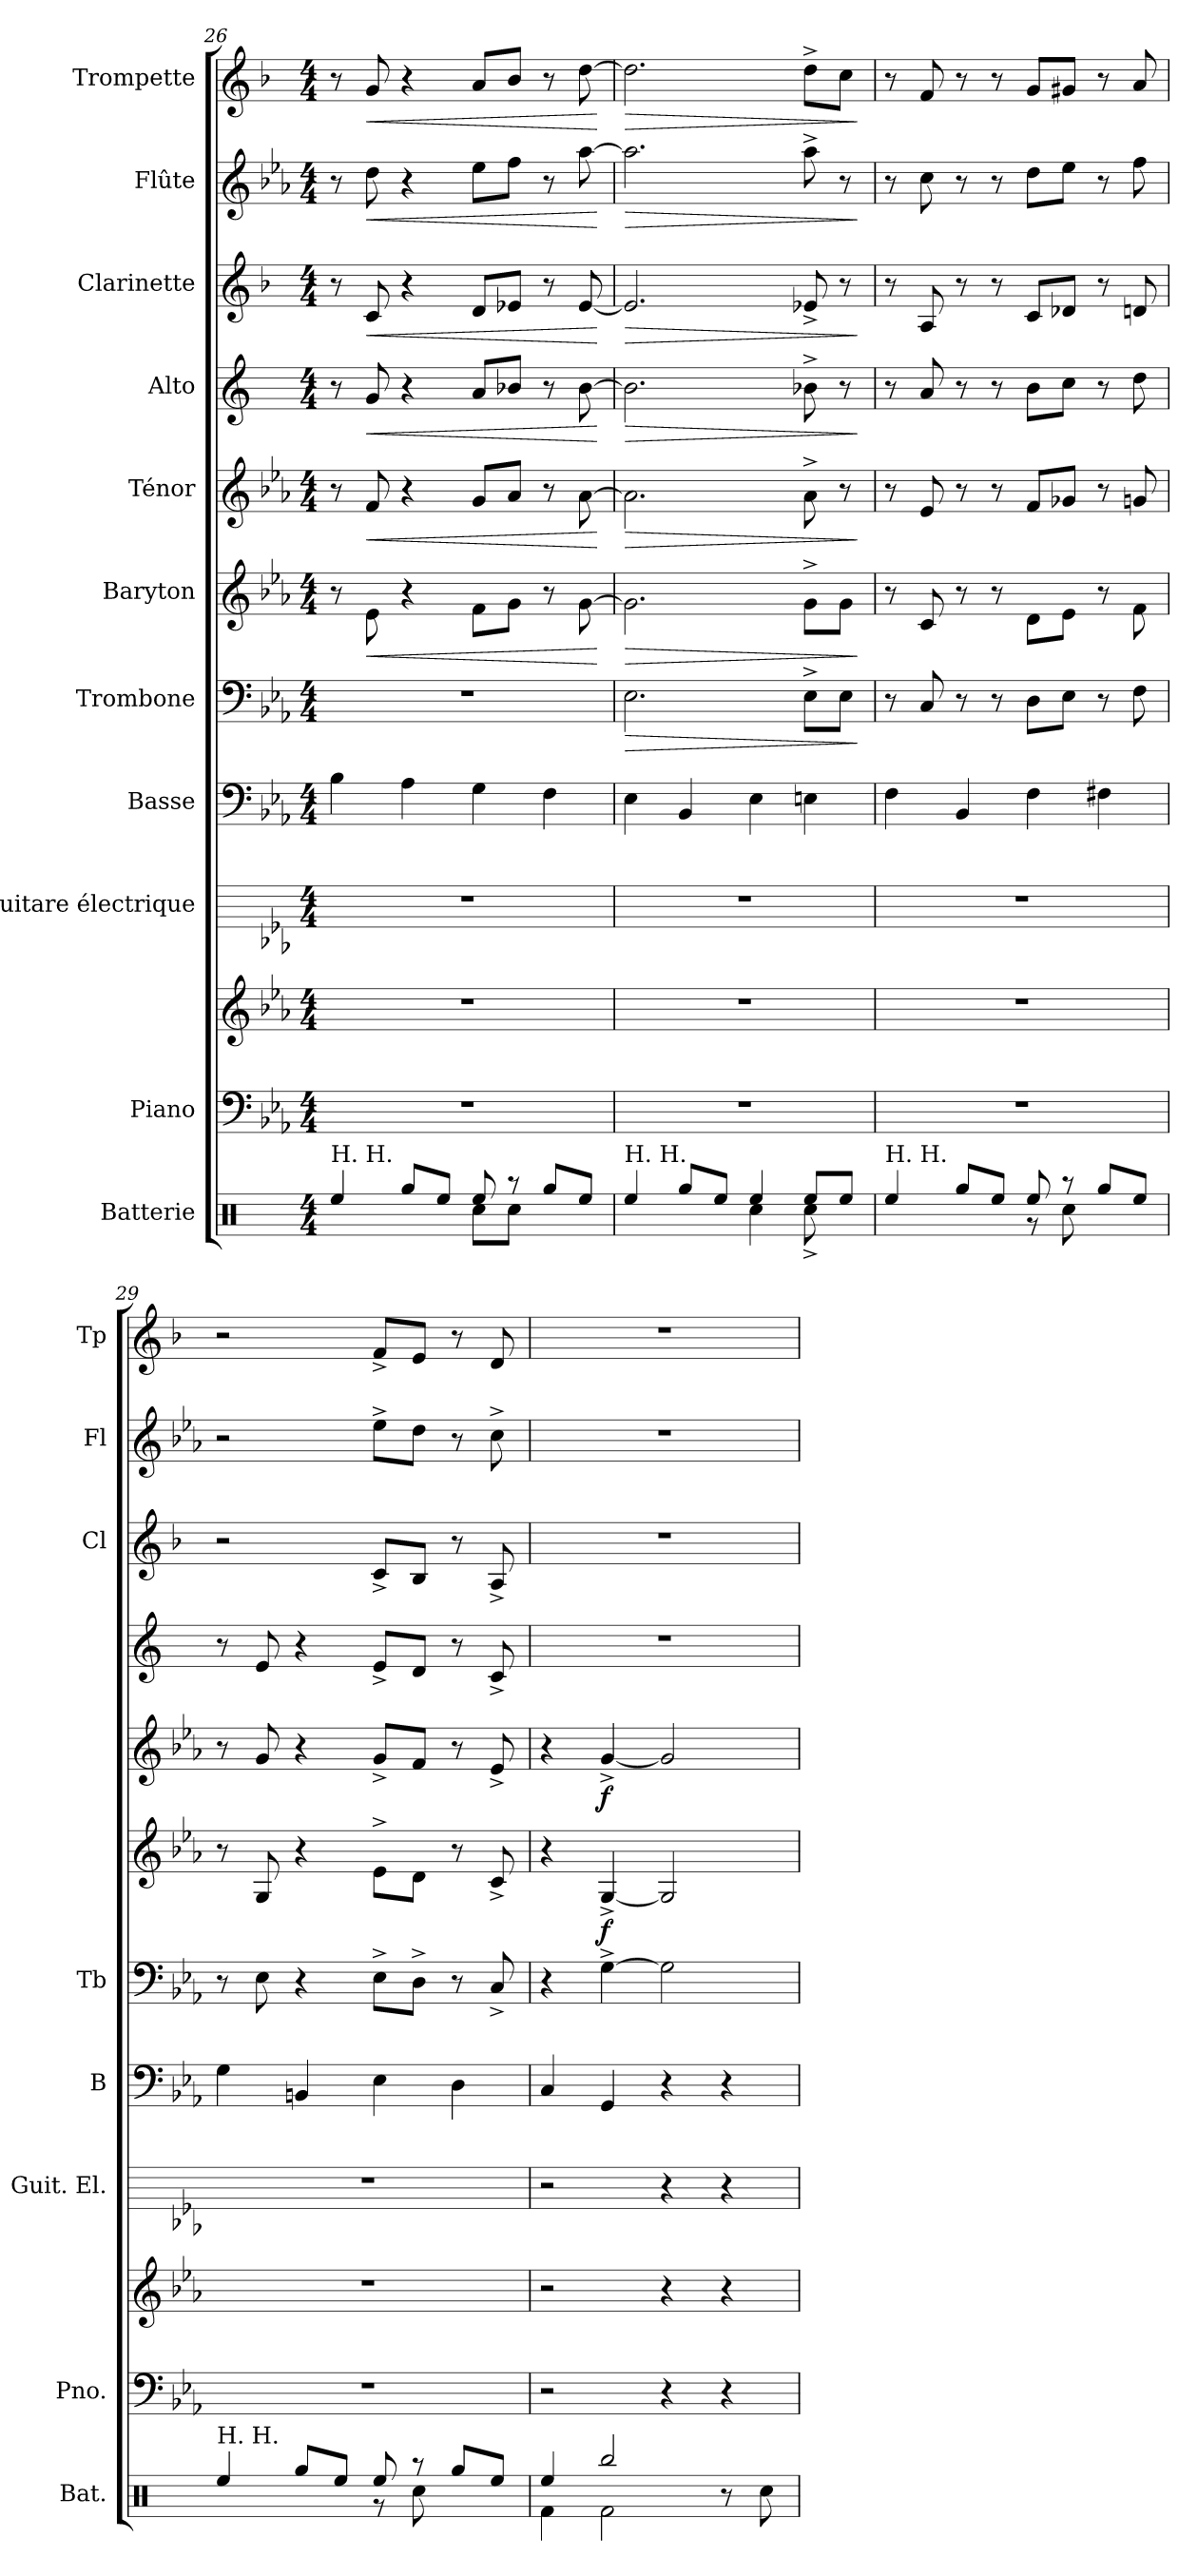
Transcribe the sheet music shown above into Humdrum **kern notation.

**kern	**kern	**kern	**kern	**kern	**kern	**dynam	**kern	**dynam	**kern	**dynam	**kern	**dynam	**kern	**dynam	**kern	**dynam	**kern	**dynam
*part11	*part10	*part10	*part9	*part8	*part7	*part7	*part6	*part6	*part5	*part5	*part4	*part4	*part3	*part3	*part2	*part2	*part1	*part1
*staff12	*staff11	*staff10	*staff9	*staff8	*staff7	*staff7	*staff6	*staff6	*staff5	*staff5	*staff4	*staff4	*staff3	*staff3	*staff2	*staff2	*staff1	*staff1
*I"Batterie	*I"Piano	*	*I"Guitare électrique	*I"Basse	*I"Trombone	*	*I"Baryton	*	*I"Ténor	*	*I"Alto	*	*I"Clarinette	*	*I"Flûte	*	*I"Trompette	*
*I'Bat.	*I'Pno.	*	*I'Guit. El.	*I'B	*I'Tb	*	*	*	*	*	*	*	*I'Cl	*	*I'Fl	*	*I'Tp	*
!!LO:PB:g=z
*clefX	*clefF4	*clefG2	*	*clefF4	*clefF4	*	*clefG2	*	*clefG2	*	*clefG2	*	*clefG2	*	*clefG2	*	*clefG2	*
*	*	*	*	*ITrd7c12	*	*	*ITrd12c21	*	*ITrd8c14	*	*ITrd5c9	*	*ITrd1c2	*	*	*	*ITrd1c2	*
*k[]	*k[b-e-a-]	*k[b-e-a-]	*k[b-e-a-]	*k[b-e-a-]	*k[b-e-a-]	*	*k[b-e-a-]	*	*k[b-e-a-]	*	*k[b-e-a-]	*	*k[b-e-a-]	*	*k[b-e-a-]	*	*k[b-e-a-]	*
*M4/4	*M4/4	*M4/4	*M4/4	*M4/4	*M4/4	*	*M4/4	*	*M4/4	*	*M4/4	*	*M4/4	*	*M4/4	*	*M4/4	*
=26	=26	=26	=26	=26	=26	=26	=26	=26	=26	=26	=26	=26	=26	=26	=26	=26	=26	=26
*^	*	*	*	*	*	*	*	*	*	*	*	*	*	*	*	*	*	*
!LO:TX:a:t=H. H.	!	!	!	!	!	!	!	!	!	!	!	!	!	!	!	!	!	!	!
4Ree/	2ryy	1r	1r	1r	4BB-\	1r	.	8r	.	8r	.	8r	.	8r	.	8r	.	8r	.
!	!	!	!	!	!	!	!	!	!LO:HP:b	!	!LO:HP:b	!	!LO:HP:b	!	!LO:HP:b	!	!LO:HP:b	!	!LO:HP:b
.	.	.	.	.	.	.	.	8E-\	<	8F/	<	8B-/	<	8B-/	<	8dd\	<	8f/	<
8Rgg/L	.	.	.	.	4AA-\	.	.	4r	.	4r	.	4r	.	4r	.	4r	.	4r	.
8Ree/J	.	.	.	.	.	.	.	.	.	.	.	.	.	.	.	.	.	.	.
8Ree/	8Rcc\L	.	.	.	4GG\	.	.	8F\L	.	8G/L	.	8c/L	.	8c/L	.	8ee-\L	.	8g/L	.
8r	8Rcc\J	.	.	.	.	.	.	8G\J	.	8A-/J	.	8d-X/J	.	8d-X/J	.	8ff\J	.	8a-/J	.
8Rgg/L	4ryy	.	.	.	4FF\	.	.	8r	.	8r	.	8r	.	8r	.	8r	.	8r	.
8Ree/J	.	.	.	.	.	.	.	[8G\	.	[8A-\	.	[8d-\	.	[8d-/	.	[8aa-\	.	[8cc\	.
*v	*v	*	*	*	*	*	*	*	*	*	*	*	*	*	*	*	*	*	*
.	.	.	.	.	.	.	.	[	.	[	.	[	.	[	.	[	.	[
=27	=27	=27	=27	=27	=27	=27	=27	=27	=27	=27	=27	=27	=27	=27	=27	=27	=27	=27
*^	*	*	*	*	*	*	*	*	*	*	*	*	*	*	*	*	*	*
!LO:TX:a:t=H. H.	!	!	!	!	!	!	!	!	!	!	!	!	!	!	!	!	!	!	!
!	!	!	!	!	!	!	!LO:HP:b	!	!LO:HP:b	!	!LO:HP:b	!	!LO:HP:b	!	!LO:HP:b	!	!LO:HP:b	!	!LO:HP:b
4Ree/	2ryy	1r	1r	1r	4EE-\	2.E-\	>	2.G\]	>	2.A-\]	>	2.d-\]	>	2.d-/]	>	2.aa-\]	>	2.cc\]	>
8Rgg/L	.	.	.	.	4BBB-/	.	.	.	.	.	.	.	.	.	.	.	.	.	.
8Ree/J	.	.	.	.	.	.	.	.	.	.	.	.	.	.	.	.	.	.	.
4Ree/	4Rcc\	.	.	.	4EE-\	.	.	.	.	.	.	.	.	.	.	.	.	.	.
8Ree/L	8Rcc^\	.	.	.	4EEn\	8E-^\L	.	8G^\L	.	8A-^\	.	8d-X^\	.	8d-X^/	.	8aa-^\	.	8cc^\L	.
8Ree/J	8ryy	.	.	.	.	8E-\J	.	8G\J	.	8r	.	8r	.	8r	.	8r	.	8b-\J	.
*v	*v	*	*	*	*	*	*	*	*	*	*	*	*	*	*	*	*	*	*
.	.	.	.	.	.	]	.	]	.	]	.	]	.	]	.	]	.	]
=28	=28	=28	=28	=28	=28	=28	=28	=28	=28	=28	=28	=28	=28	=28	=28	=28	=28	=28
*^	*	*	*	*	*	*	*	*	*	*	*	*	*	*	*	*	*	*
!LO:TX:a:t=H. H.	!	!	!	!	!	!	!	!	!	!	!	!	!	!	!	!	!	!	!
4Ree/	2ryy	1r	1r	1r	4FF\	8r	.	8r	.	8r	.	8r	.	8r	.	8r	.	8r	.
.	.	.	.	.	.	8C/	.	8C/	.	8E-/	.	8c/	.	8G/	.	8cc\	.	8e-/	.
8Rgg/L	.	.	.	.	4BBB-/	8r	.	8r	.	8r	.	8r	.	8r	.	8r	.	8r	.
8Ree/J	.	.	.	.	.	8r	.	8r	.	8r	.	8r	.	8r	.	8r	.	8r	.
8Ree/	8r	.	.	.	4FF\	8D\L	.	8D\L	.	8F/L	.	8d\L	.	8B-/L	.	8dd\L	.	8f/L	.
8r	8Rcc\	.	.	.	.	8E-\J	.	8E-\J	.	8G-X/J	.	8e-\J	.	8c-X/J	.	8ee-\J	.	8f#X/J	.
8Rgg/L	4ryy	.	.	.	4FF#X\	8r	.	8r	.	8r	.	8r	.	8r	.	8r	.	8r	.
8Ree/J	.	.	.	.	.	8F\	.	8F\	.	8Gn/	.	8f\	.	8cn/	.	8ff\	.	8g/	.
=29	=29	=29	=29	=29	=29	=29	=29	=29	=29	=29	=29	=29	=29	=29	=29	=29	=29	=29	=29
!LO:TX:a:t=H. H.	!	!	!	!	!	!	!	!	!	!	!	!	!	!	!	!	!	!	!
4Ree/	2ryy	1r	1r	1r	4GG\	8r	.	8r	.	8r	.	8r	.	2r	.	2r	.	2r	.
.	.	.	.	.	.	8E-\	.	8GG/	.	8G/	.	8G/	.	.	.	.	.	.	.
8Rgg/L	.	.	.	.	4BBBn/	4r	.	4r	.	4r	.	4r	.	.	.	.	.	.	.
8Ree/J	.	.	.	.	.	.	.	.	.	.	.	.	.	.	.	.	.	.	.
8Ree/	8r	.	.	.	4EE-\	8E-^\L	.	8E-^\L	.	8G^/L	.	8G^/L	.	8B-^/L	.	8ee-^\L	.	8e-^/L	.
8r	8Rcc\	.	.	.	.	8D^\J	.	8D\J	.	8F/J	.	8F/J	.	8A-/J	.	8dd\J	.	8d/J	.
8Rgg/L	4ryy	.	.	.	4DD\	8r	.	8r	.	8r	.	8r	.	8r	.	8r	.	8r	.
8Ree/J	.	.	.	.	.	8C^/	.	8C^/	.	8E-^/	.	8E-^/	.	8G^/	.	8cc^\	.	8c/	.
!!LO:PB:g=z
=30	=30	=30	=30	=30	=30	=30	=30	=30	=30	=30	=30	=30	=30	=30	=30	=30	=30	=30	=30
4Ree/	4Rf\	2r	2r	2r	4CC/	4r	.	4r	.	4r	.	1r	.	1r	.	1r	.	1r	.
!	!	!	!	!	!	!	!	!	!LO:DY:b	!	!LO:DY:b	!	!	!	!	!	!	!	!
2Rbb/	2Rf\	.	.	.	4GGG/	[4G^\	.	[4GG^/	f	[4G^/	f	.	.	.	.	.	.	.	.
.	.	4r	4r	4r	4r	2G\]	.	2GG/]	.	2G/]	.	.	.	.	.	.	.	.	.
8r	4ryy	4r	4r	4r	4r	.	.	.	.	.	.	.	.	.	.	.	.	.	.
8Rcc\	.	.	.	.	.	.	.	.	.	.	.	.	.	.	.	.	.	.	.
*v	*v	*	*	*	*	*	*	*	*	*	*	*	*	*	*	*	*	*	*
=	=	=	=	=	=	=	=	=	=	=	=	=	=	=	=	=	=	=
*-	*-	*-	*-	*-	*-	*-	*-	*-	*-	*-	*-	*-	*-	*-	*-	*-	*-	*-
